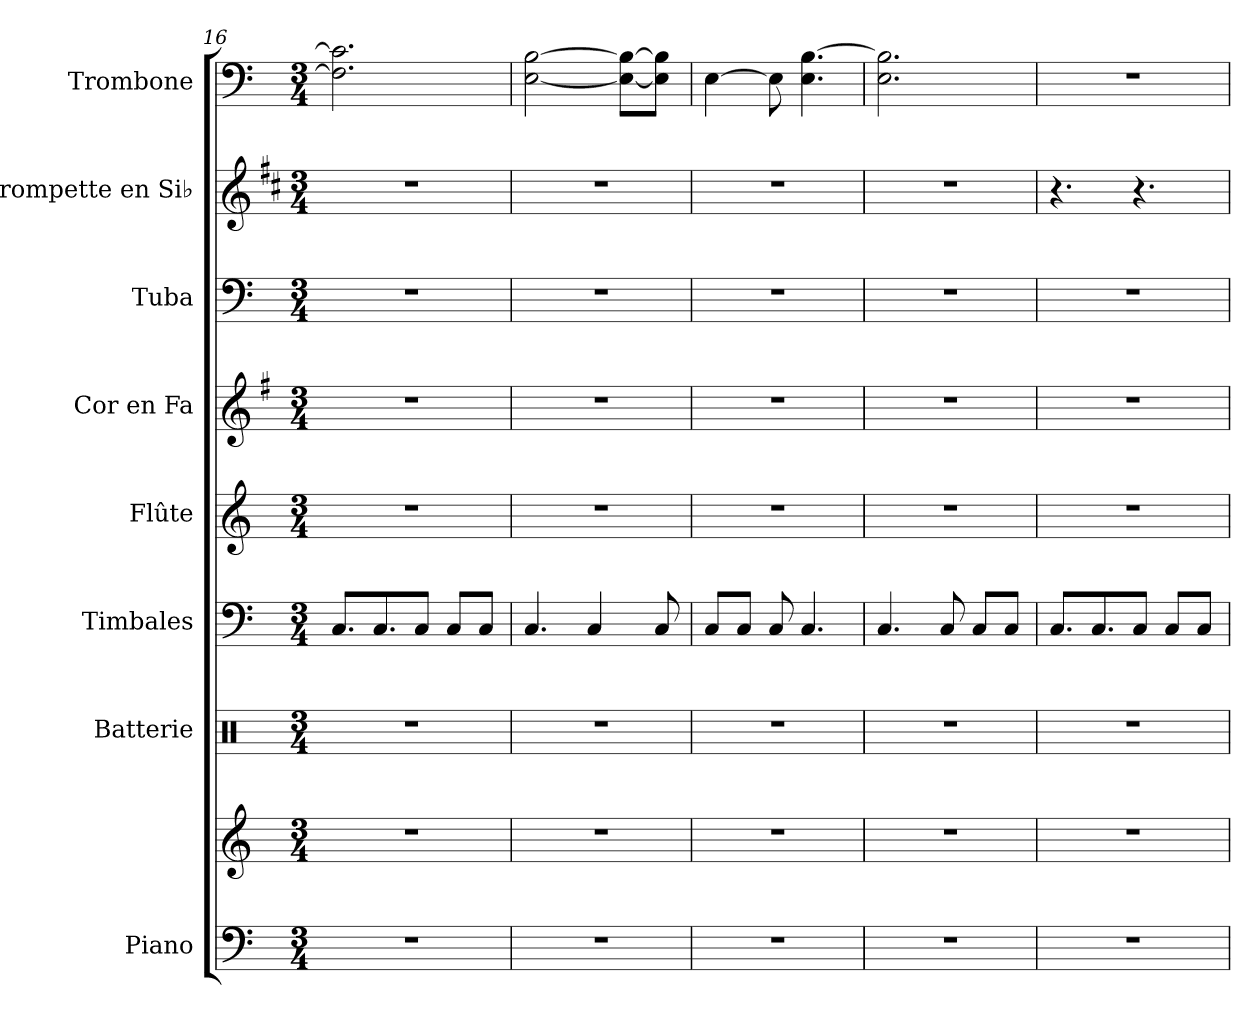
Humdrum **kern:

**kern	**kern	**kern	**kern	**kern	**kern	**kern	**kern	**kern
*part8	*part8	*part7	*part6	*part5	*part4	*part3	*part2	*part1
*staff9	*staff8	*staff7	*staff6	*staff5	*staff4	*staff3	*staff2	*staff1
*I"Piano	*	*I"Batterie	*I"Timbales	*I"Flûte	*I"Cor en Fa	*I"Tuba	*I"Trompette en Si♭	*I"Trombone
*I'Pia.	*	*I'Bat.	*I'Timb.	*I'Fl.	*I'Cor Fa	*I'Tba.	*I'Tromp. Si♭	*I'Tbn.
*clefF4	*clefG2	*clefX	*clefF4	*clefG2	*clefG2	*clefF4	*clefG2	*clefF4
*	*	*	*	*	*ITrd4c7	*	*ITrd1c2	*
*k[]	*k[]	*k[]	*k[]	*k[]	*k[]	*k[]	*k[]	*k[]
*M3/4	*M3/4	*M3/4	*M3/4	*M3/4	*M3/4	*M3/4	*M3/4	*M3/4
=16	=16	=16	=16	=16	=16	=16	=16	=16
2.r	2.r	2.r	8.C/L	2.r	2.r	2.r	2.r	2.F\] 2.c\]
.	.	.	8.C/	.	.	.	.	.
.	.	.	8C/J	.	.	.	.	.
.	.	.	8C/L	.	.	.	.	.
.	.	.	8C/J	.	.	.	.	.
=17	=17	=17	=17	=17	=17	=17	=17	=17
2.r	2.r	2.r	4.C/	2.r	2.r	2.r	2.r	[2E\ [2B\
.	.	.	4C/	.	.	.	.	.
.	.	.	.	.	.	.	.	8E\_ 8B\_L
.	.	.	8C/	.	.	.	.	8E\] 8B\]J
=18	=18	=18	=18	=18	=18	=18	=18	=18
2.r	2.r	2.r	8C/L	2.r	2.r	2.r	2.r	[4E\
.	.	.	8C/J	.	.	.	.	.
.	.	.	8C/	.	.	.	.	8E\]
.	.	.	4.C/	.	.	.	.	4.E\ [4.B\
=19	=19	=19	=19	=19	=19	=19	=19	=19
2.r	2.r	2.r	4.C/	2.r	2.r	2.r	2.r	2.E\ 2.B\]
.	.	.	8C/	.	.	.	.	.
.	.	.	8C/L	.	.	.	.	.
.	.	.	8C/J	.	.	.	.	.
=20	=20	=20	=20	=20	=20	=20	=20	=20
2.r	2.r	2.r	8.C/L	2.r	2.r	2.r	4.r	2.r
.	.	.	8.C/	.	.	.	.	.
.	.	.	8C/J	.	.	.	4.r	.
.	.	.	8C/L	.	.	.	.	.
.	.	.	8C/J	.	.	.	.	.
=	=	=	=	=	=	=	=	=
*-	*-	*-	*-	*-	*-	*-	*-	*-
